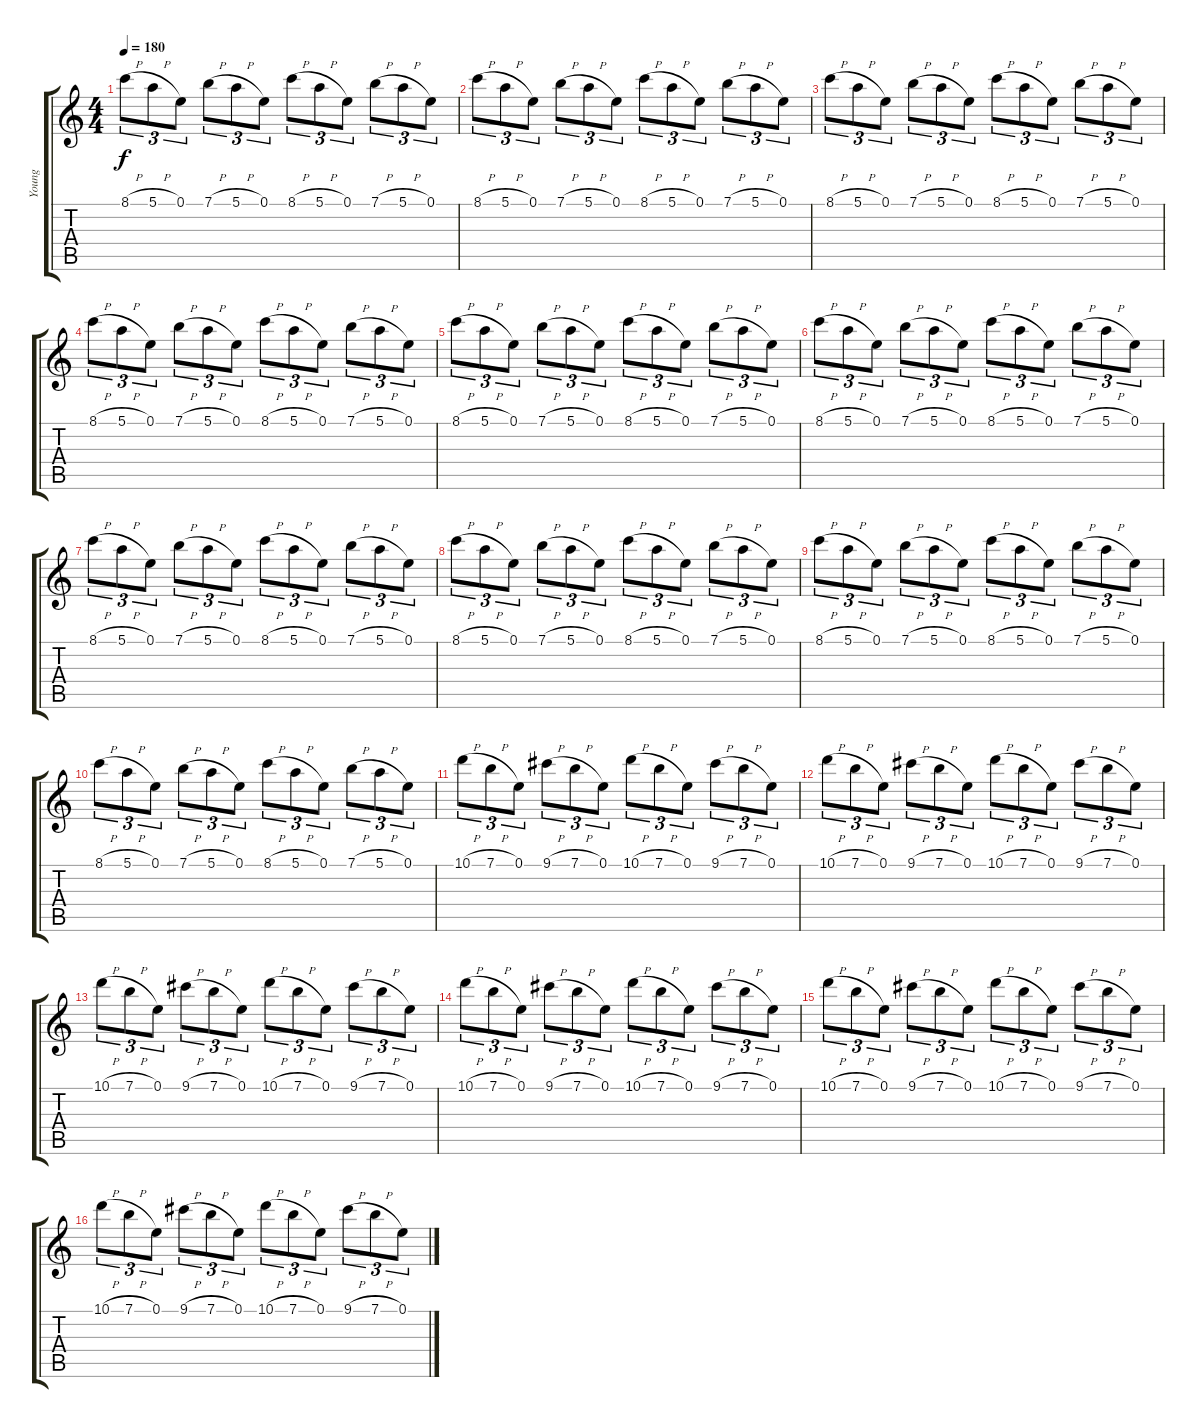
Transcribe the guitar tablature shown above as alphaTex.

\track ("Young" "Young") {instrument distortionguitar}
\staff {score tabs}
\tuning (E4 B3 G3 D3 A2 E2) {hide}
\ts (4 4)
\tempo 180
\clef g2
\ks c
8.1{h}.8{tu (3 2) dy f} 5.1{h}.8{tu (3 2)} 0.1.8{tu (3 2)} 7.1{h}.8{tu (3 2)} 5.1{h}.8{tu (3 2)} 0.1.8{tu (3 2)} 8.1{h}.8{tu (3 2)} 5.1{h}.8{tu (3 2)} 0.1.8{tu (3 2)} 7.1{h}.8{tu (3 2)} 5.1{h}.8{tu (3 2)} 0.1.8{tu (3 2)} |
8.1{h}.8{tu (3 2)} 5.1{h}.8{tu (3 2)} 0.1.8{tu (3 2)} 7.1{h}.8{tu (3 2)} 5.1{h}.8{tu (3 2)} 0.1.8{tu (3 2)} 8.1{h}.8{tu (3 2)} 5.1{h}.8{tu (3 2)} 0.1.8{tu (3 2)} 7.1{h}.8{tu (3 2)} 5.1{h}.8{tu (3 2)} 0.1.8{tu (3 2)} |
8.1{h}.8{tu (3 2)} 5.1{h}.8{tu (3 2)} 0.1.8{tu (3 2)} 7.1{h}.8{tu (3 2)} 5.1{h}.8{tu (3 2)} 0.1.8{tu (3 2)} 8.1{h}.8{tu (3 2)} 5.1{h}.8{tu (3 2)} 0.1.8{tu (3 2)} 7.1{h}.8{tu (3 2)} 5.1{h}.8{tu (3 2)} 0.1.8{tu (3 2)} |
8.1{h}.8{tu (3 2)} 5.1{h}.8{tu (3 2)} 0.1.8{tu (3 2)} 7.1{h}.8{tu (3 2)} 5.1{h}.8{tu (3 2)} 0.1.8{tu (3 2)} 8.1{h}.8{tu (3 2)} 5.1{h}.8{tu (3 2)} 0.1.8{tu (3 2)} 7.1{h}.8{tu (3 2)} 5.1{h}.8{tu (3 2)} 0.1.8{tu (3 2)} |
8.1{h}.8{tu (3 2)} 5.1{h}.8{tu (3 2)} 0.1.8{tu (3 2)} 7.1{h}.8{tu (3 2)} 5.1{h}.8{tu (3 2)} 0.1.8{tu (3 2)} 8.1{h}.8{tu (3 2)} 5.1{h}.8{tu (3 2)} 0.1.8{tu (3 2)} 7.1{h}.8{tu (3 2)} 5.1{h}.8{tu (3 2)} 0.1.8{tu (3 2)} |
8.1{h}.8{tu (3 2)} 5.1{h}.8{tu (3 2)} 0.1.8{tu (3 2)} 7.1{h}.8{tu (3 2)} 5.1{h}.8{tu (3 2)} 0.1.8{tu (3 2)} 8.1{h}.8{tu (3 2)} 5.1{h}.8{tu (3 2)} 0.1.8{tu (3 2)} 7.1{h}.8{tu (3 2)} 5.1{h}.8{tu (3 2)} 0.1.8{tu (3 2)} |
8.1{h}.8{tu (3 2)} 5.1{h}.8{tu (3 2)} 0.1.8{tu (3 2)} 7.1{h}.8{tu (3 2)} 5.1{h}.8{tu (3 2)} 0.1.8{tu (3 2)} 8.1{h}.8{tu (3 2)} 5.1{h}.8{tu (3 2)} 0.1.8{tu (3 2)} 7.1{h}.8{tu (3 2)} 5.1{h}.8{tu (3 2)} 0.1.8{tu (3 2)} |
8.1{h}.8{tu (3 2)} 5.1{h}.8{tu (3 2)} 0.1.8{tu (3 2)} 7.1{h}.8{tu (3 2)} 5.1{h}.8{tu (3 2)} 0.1.8{tu (3 2)} 8.1{h}.8{tu (3 2)} 5.1{h}.8{tu (3 2)} 0.1.8{tu (3 2)} 7.1{h}.8{tu (3 2)} 5.1{h}.8{tu (3 2)} 0.1.8{tu (3 2)} |
8.1{h}.8{tu (3 2)} 5.1{h}.8{tu (3 2)} 0.1.8{tu (3 2)} 7.1{h}.8{tu (3 2)} 5.1{h}.8{tu (3 2)} 0.1.8{tu (3 2)} 8.1{h}.8{tu (3 2)} 5.1{h}.8{tu (3 2)} 0.1.8{tu (3 2)} 7.1{h}.8{tu (3 2)} 5.1{h}.8{tu (3 2)} 0.1.8{tu (3 2)} |
8.1{h}.8{tu (3 2)} 5.1{h}.8{tu (3 2)} 0.1.8{tu (3 2)} 7.1{h}.8{tu (3 2)} 5.1{h}.8{tu (3 2)} 0.1.8{tu (3 2)} 8.1{h}.8{tu (3 2)} 5.1{h}.8{tu (3 2)} 0.1.8{tu (3 2)} 7.1{h}.8{tu (3 2)} 5.1{h}.8{tu (3 2)} 0.1.8{tu (3 2)} |
10.1{h}.8{tu (3 2)} 7.1{h}.8{tu (3 2)} 0.1.8{tu (3 2)} 9.1{h}.8{tu (3 2)} 7.1{h}.8{tu (3 2)} 0.1.8{tu (3 2)} 10.1{h}.8{tu (3 2)} 7.1{h}.8{tu (3 2)} 0.1.8{tu (3 2)} 9.1{h}.8{tu (3 2)} 7.1{h}.8{tu (3 2)} 0.1.8{tu (3 2)} |
10.1{h}.8{tu (3 2)} 7.1{h}.8{tu (3 2)} 0.1.8{tu (3 2)} 9.1{h}.8{tu (3 2)} 7.1{h}.8{tu (3 2)} 0.1.8{tu (3 2)} 10.1{h}.8{tu (3 2)} 7.1{h}.8{tu (3 2)} 0.1.8{tu (3 2)} 9.1{h}.8{tu (3 2)} 7.1{h}.8{tu (3 2)} 0.1.8{tu (3 2)} |
10.1{h}.8{tu (3 2)} 7.1{h}.8{tu (3 2)} 0.1.8{tu (3 2)} 9.1{h}.8{tu (3 2)} 7.1{h}.8{tu (3 2)} 0.1.8{tu (3 2)} 10.1{h}.8{tu (3 2)} 7.1{h}.8{tu (3 2)} 0.1.8{tu (3 2)} 9.1{h}.8{tu (3 2)} 7.1{h}.8{tu (3 2)} 0.1.8{tu (3 2)} |
10.1{h}.8{tu (3 2)} 7.1{h}.8{tu (3 2)} 0.1.8{tu (3 2)} 9.1{h}.8{tu (3 2)} 7.1{h}.8{tu (3 2)} 0.1.8{tu (3 2)} 10.1{h}.8{tu (3 2)} 7.1{h}.8{tu (3 2)} 0.1.8{tu (3 2)} 9.1{h}.8{tu (3 2)} 7.1{h}.8{tu (3 2)} 0.1.8{tu (3 2)} |
10.1{h}.8{tu (3 2)} 7.1{h}.8{tu (3 2)} 0.1.8{tu (3 2)} 9.1{h}.8{tu (3 2)} 7.1{h}.8{tu (3 2)} 0.1.8{tu (3 2)} 10.1{h}.8{tu (3 2)} 7.1{h}.8{tu (3 2)} 0.1.8{tu (3 2)} 9.1{h}.8{tu (3 2)} 7.1{h}.8{tu (3 2)} 0.1.8{tu (3 2)} |
10.1{h}.8{tu (3 2)} 7.1{h}.8{tu (3 2)} 0.1.8{tu (3 2)} 9.1{h}.8{tu (3 2)} 7.1{h}.8{tu (3 2)} 0.1.8{tu (3 2)} 10.1{h}.8{tu (3 2)} 7.1{h}.8{tu (3 2)} 0.1.8{tu (3 2)} 9.1{h}.8{tu (3 2)} 7.1{h}.8{tu (3 2)} 0.1.8{tu (3 2)}
